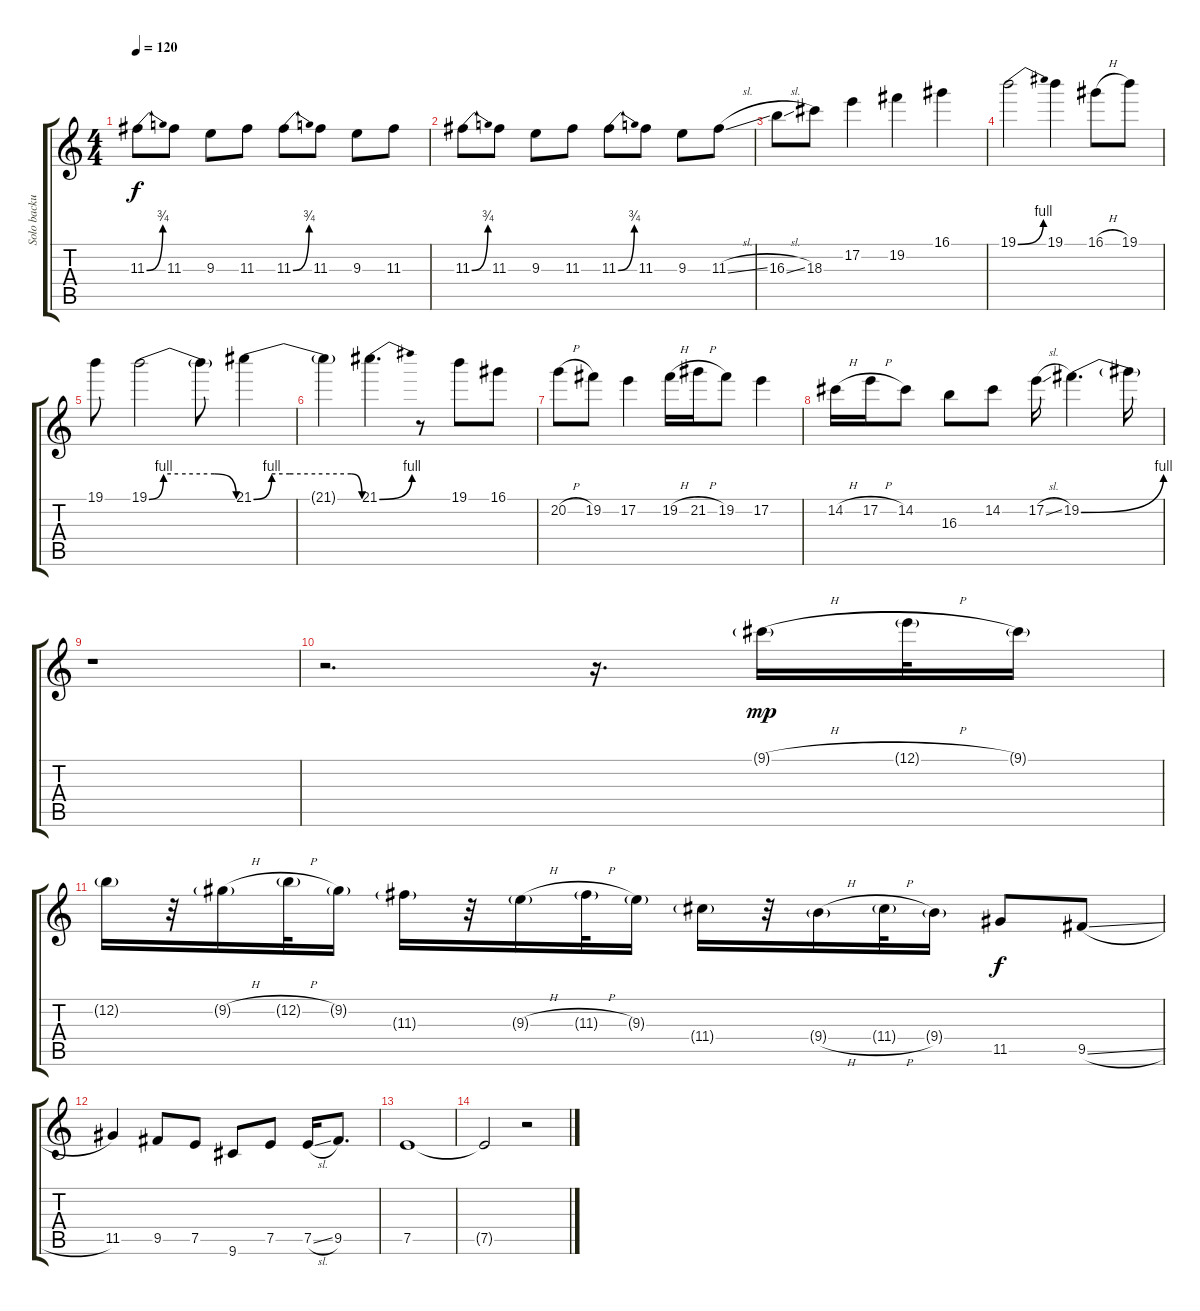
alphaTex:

\track ("Solo backup" "Solo backu") {instrument distortionguitar}
\staff {score tabs}
\tuning (E4 B3 G3 D3 A2 E2) {hide}
\ts (4 4)
\tempo 120
\clef g2
\ks c
11.3{be (bend 0 0 60 3)}.8{dy f} 11.3.8 9.3.8 11.3.8 11.3{be (bend 0 0 60 3)}.8 11.3.8 9.3.8 11.3.8 |
11.3{be (bend 0 0 60 3)}.8 11.3.8 9.3.8 11.3.8 11.3{be (bend 0 0 60 3)}.8 11.3.8 9.3.8 11.3{sl}.8 |
16.3{sl}.8 18.3.8 17.2.4 19.2.4 16.1.4 |
19.1{be (bend 0 0 60 4)}.2 19.1.4 16.1{h}.8 19.1.8 |
19.1.8 19.1{be (custom 0 0 10 4 20 4 45 4 60 0)}.2 19.1{t}.8 21.1{be (custom 0 0 10 4 20 4 30 4 54 4 60 0)}.4 |
21.1{t}.4 21.1{be (bend 0 0 60 4)}.4{d} r.8 19.1.8 16.1.8 |
20.2{h}.8 19.2.8 17.2.4 19.2{h}.16 21.2{h}.16 19.2.8 17.2.4 |
14.2{h}.16 17.2{h}.16 14.2.8 16.3.8 14.2.8 17.2{sl}.16 19.2{be (bend 0 0 60 4)}.4{d} 19.2{t}.16 |
r.1 |
r.2{d} r.16{d} 9.1{h g}.16{dy mp} 12.1{h g}.32 9.1{g}.16 |
12.2{g}.16 r.32 9.2{h g}.16 12.2{h g}.32 9.2{g}.16 11.3{g}.16 r.32 9.3{h g}.16 11.3{h g}.32 9.3{g}.16 11.4{g}.16 r.32 9.4{h g}.16 11.4{h g}.32 9.4{g}.16 11.5.8{dy f} 9.5{sl}.8 |
11.5.4 9.5.8 7.5.8 9.6.8 7.5.8 7.5{sl}.16 9.5.8{d} |
7.5.1 |
7.5{t}.2 r.2
